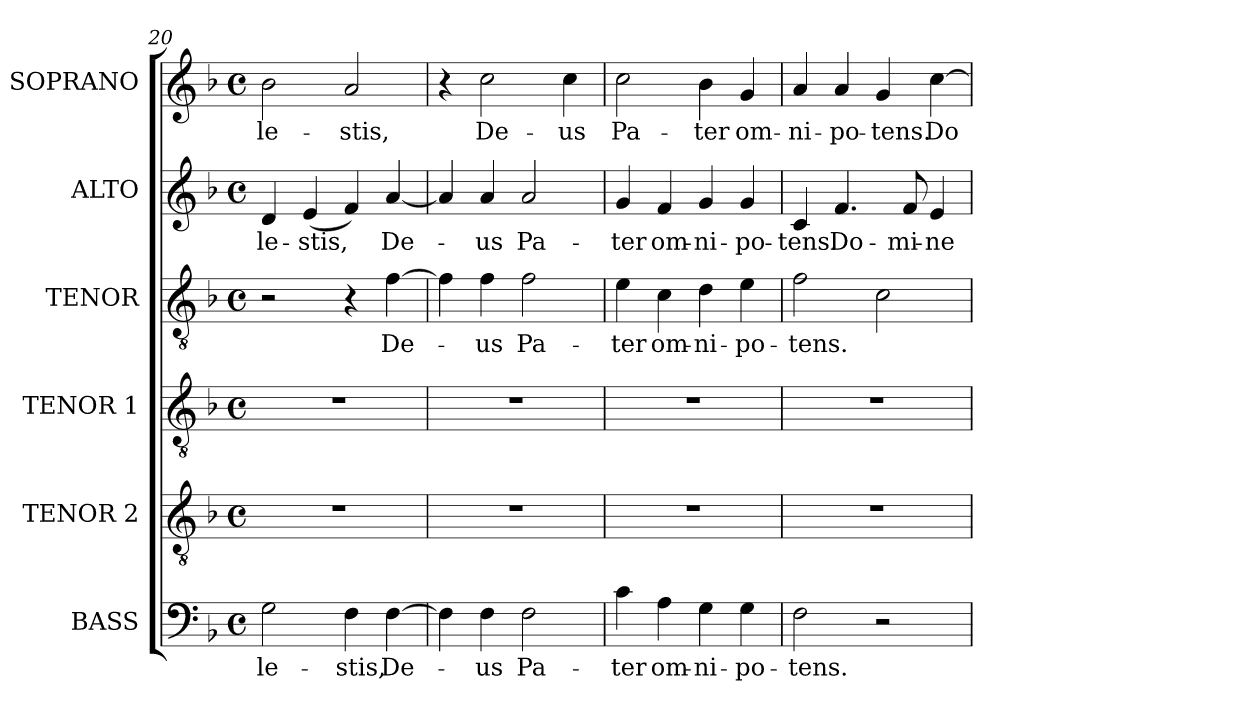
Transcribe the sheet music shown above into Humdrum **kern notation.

**kern	**text	**kern	**kern	**kern	**text	**kern	**text	**kern	**text
*part6	*part6	*part5	*part4	*part3	*part3	*part2	*part2	*part1	*part1
*staff6	*staff6	*staff5	*staff4	*staff3	*staff3	*staff2	*staff2	*staff1	*staff1
*I"BASS	*	*I"TENOR 2	*I"TENOR 1	*I"TENOR	*	*I"ALTO	*	*I"SOPRANO	*
*I'B.	*	*I'T2.	*I'T1.	*I'T.	*	*I'A.	*	*I'S.	*
*clefF4	*	*clefGv2	*clefGv2	*clefGv2	*	*clefG2	*	*clefG2	*
*	*	*ITrd7c12	*ITrd7c12	*ITrd7c12	*	*	*	*	*
*k[b-]	*	*k[b-]	*k[b-]	*k[b-]	*	*k[b-]	*	*k[b-]	*
*F:	*	*F:	*F:	*F:	*	*F:	*	*F:	*
*M4/4	*	*M4/4	*M4/4	*M4/4	*	*M4/4	*	*M4/4	*
*met(c)	*	*met(c)	*met(c)	*met(c)	*	*met(c)	*	*met(c)	*
=20	=20	=20	=20	=20	=20	=20	=20	=20	=20
!	!LO:LY:b:color=#000000	!	!	!	!	!	!	!	!
!	!	!	!	!	!	!	!LO:LY:b:color=#000000	!	!
!	!	!	!	!	!	!	!	!	!LO:LY:b:color=#000000
2Gi\	-le-	1r	1r	2r	.	4di/	-le-	2b-i\	-le-
!	!	!	!	!	!	!	!LO:LY:b:color=#000000	!	!
.	.	.	.	.	.	(4ei/	-stis,	.	.
!	!LO:LY:b:color=#000000	!	!	!	!	!	!	!	!
!	!	!	!	!	!	!	!	!	!LO:LY:b:color=#000000
4Fi\	-stis,	.	.	4r	.	4fi/)	.	2ai/	-stis,
!	!LO:LY:b:color=#000000	!	!	!	!	!	!	!	!
!	!	!	!	!	!LO:LY:b:color=#000000	!	!	!	!
!	!	!	!	!	!	!	!LO:LY:b:color=#000000	!	!
[4Fi\	De-	.	.	[4Fi\	De-	[4ai/	De-	.	.
!!LO:PB:g=z
=21	=21	=21	=21	=21	=21	=21	=21	=21	=21
4Fi\]	.	1r	1r	4Fi\]	.	4ai/]	.	4r	.
!	!LO:LY:b:color=#000000	!	!	!	!	!	!	!	!
!	!	!	!	!	!LO:LY:b:color=#000000	!	!	!	!
!	!	!	!	!	!	!	!LO:LY:b:color=#000000	!	!
!	!	!	!	!	!	!	!	!	!LO:LY:b:color=#000000
4Fi\	-us	.	.	4Fi\	-us	4ai/	-us	2cci\	De-
!	!LO:LY:b:color=#000000	!	!	!	!	!	!	!	!
!	!	!	!	!	!LO:LY:b:color=#000000	!	!	!	!
!	!	!	!	!	!	!	!LO:LY:b:color=#000000	!	!
2Fi\	Pa-	.	.	2Fi\	Pa-	2ai/	Pa-	.	.
!	!	!	!	!	!	!	!	!	!LO:LY:b:color=#000000
.	.	.	.	.	.	.	.	4cci\	-us
=22	=22	=22	=22	=22	=22	=22	=22	=22	=22
!	!LO:LY:b:color=#000000	!	!	!	!	!	!	!	!
!	!	!	!	!	!LO:LY:b:color=#000000	!	!	!	!
!	!	!	!	!	!	!	!LO:LY:b:color=#000000	!	!
!	!	!	!	!	!	!	!	!	!LO:LY:b:color=#000000
4ci\	-ter	1r	1r	4Ei\	-ter	4gi/	-ter	2cci\	Pa-
!	!LO:LY:b:color=#000000	!	!	!	!	!	!	!	!
!	!	!	!	!	!LO:LY:b:color=#000000	!	!	!	!
!	!	!	!	!	!	!	!LO:LY:b:color=#000000	!	!
4Ai\	om-	.	.	4Ci\	om-	4fi/	om-	.	.
!	!LO:LY:b:color=#000000	!	!	!	!	!	!	!	!
!	!	!	!	!	!LO:LY:b:color=#000000	!	!	!	!
!	!	!	!	!	!	!	!LO:LY:b:color=#000000	!	!
!	!	!	!	!	!	!	!	!	!LO:LY:b:color=#000000
4Gi\	-ni-	.	.	4Di\	-ni-	4gi/	-ni-	4b-i\	-ter
!	!LO:LY:b:color=#000000	!	!	!	!	!	!	!	!
!	!	!	!	!	!LO:LY:b:color=#000000	!	!	!	!
!	!	!	!	!	!	!	!LO:LY:b:color=#000000	!	!
!	!	!	!	!	!	!	!	!	!LO:LY:b:color=#000000
4Gi\	-po-	.	.	4Ei\	-po-	4gi/	-po-	4gi/	om-
=23	=23	=23	=23	=23	=23	=23	=23	=23	=23
!	!LO:LY:b:color=#000000	!	!	!	!	!	!	!	!
!	!	!	!	!	!LO:LY:b:color=#000000	!	!	!	!
!	!	!	!	!	!	!	!LO:LY:b:color=#000000	!	!
!	!	!	!	!	!	!	!	!	!LO:LY:b:color=#000000
2Fi\	-tens.	1r	1r	2Fi\	-tens.	4ci/	-tens.	4ai/	-ni-
!	!	!	!	!	!	!	!LO:LY:b:color=#000000	!	!
!	!	!	!	!	!	!	!	!	!LO:LY:b:color=#000000
.	.	.	.	.	.	4.fi/	Do-	4ai/	-po-
!	!	!	!	!	!	!	!	!	!LO:LY:b:color=#000000
2r	.	.	.	2Ci\	.	.	.	4gi/	-tens.
!	!	!	!	!	!	!	!LO:LY:b:color=#000000	!	!
.	.	.	.	.	.	8fi/	-mi-	.	.
!	!	!	!	!	!	!	!LO:LY:b:color=#000000	!	!
!	!	!	!	!	!	!	!	!	!LO:LY:b:color=#000000
.	.	.	.	.	.	4ei/	-ne	[4cci\	Do-
=	=	=	=	=	=	=	=	=	=
*-	*-	*-	*-	*-	*-	*-	*-	*-	*-
